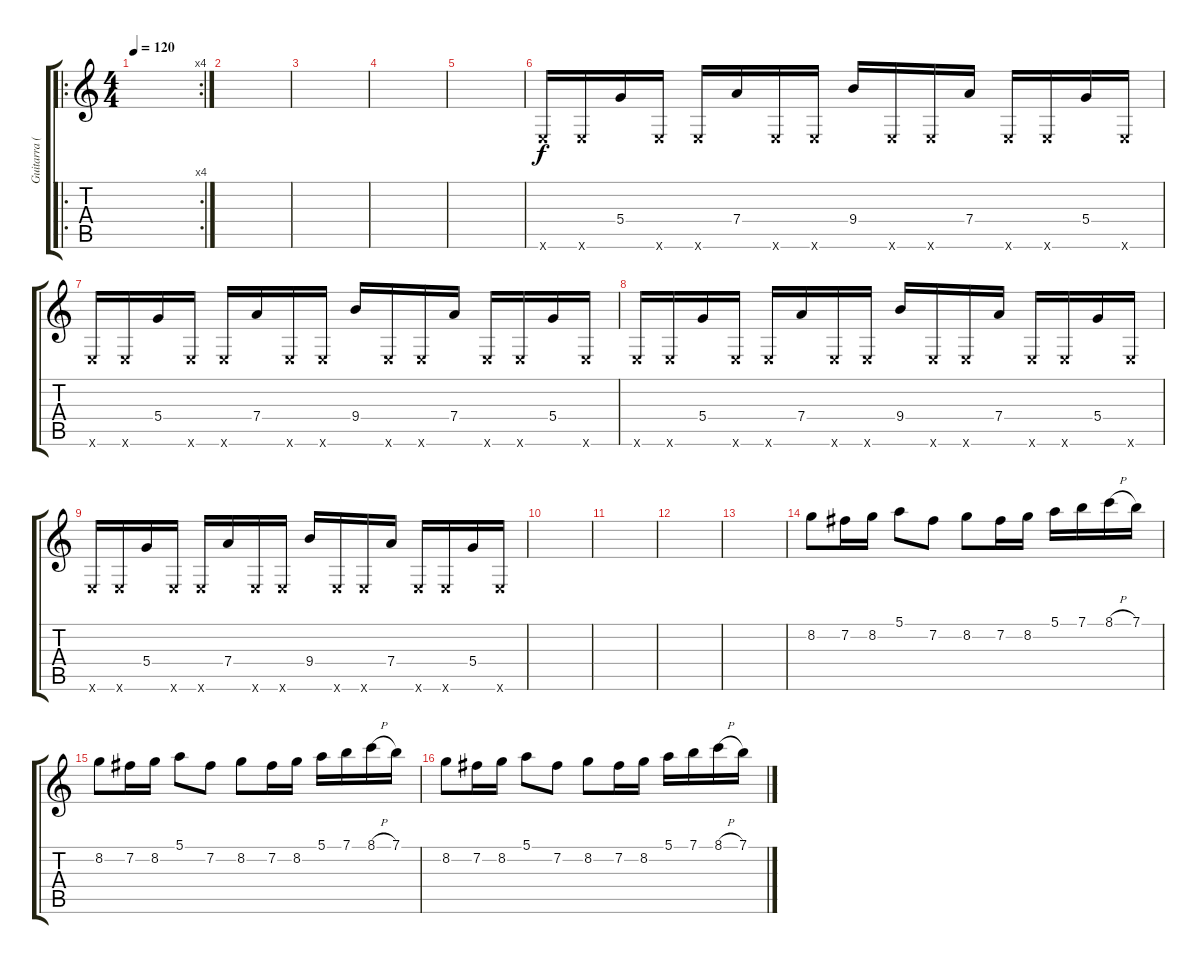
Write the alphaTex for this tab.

\track ("Guitarra (otro lead)" "Guitarra (") {instrument distortionguitar}
\staff {score tabs}
\tuning (E4 B3 G3 D3 A2 E2) {hide}
\ro
\rc 4
\ts (4 4)
\tempo 120
\clef g2
\ks c
|
|
|
|
|
0.6{x}.16 0.6{x}.16 5.4.16 0.6{x}.16 0.6{x}.16 7.4.16 0.6{x}.16 0.6{x}.16 9.4.16 0.6{x}.16 0.6{x}.16 7.4.16 0.6{x}.16 0.6{x}.16 5.4.16 0.6{x}.16 |
0.6{x}.16 0.6{x}.16 5.4.16 0.6{x}.16 0.6{x}.16 7.4.16 0.6{x}.16 0.6{x}.16 9.4.16 0.6{x}.16 0.6{x}.16 7.4.16 0.6{x}.16 0.6{x}.16 5.4.16 0.6{x}.16 |
0.6{x}.16 0.6{x}.16 5.4.16 0.6{x}.16 0.6{x}.16 7.4.16 0.6{x}.16 0.6{x}.16 9.4.16 0.6{x}.16 0.6{x}.16 7.4.16 0.6{x}.16 0.6{x}.16 5.4.16 0.6{x}.16 |
0.6{x}.16 0.6{x}.16 5.4.16 0.6{x}.16 0.6{x}.16 7.4.16 0.6{x}.16 0.6{x}.16 9.4.16 0.6{x}.16 0.6{x}.16 7.4.16 0.6{x}.16 0.6{x}.16 5.4.16 0.6{x}.16 |
|
|
|
|
8.2.8 7.2.16 8.2.16 5.1.8 7.2.8 8.2.8 7.2.16 8.2.16 5.1.16 7.1.16 8.1{h}.16 7.1.16 |
8.2.8 7.2.16 8.2.16 5.1.8 7.2.8 8.2.8 7.2.16 8.2.16 5.1.16 7.1.16 8.1{h}.16 7.1.16 |
8.2.8 7.2.16 8.2.16 5.1.8 7.2.8 8.2.8 7.2.16 8.2.16 5.1.16 7.1.16 8.1{h}.16 7.1.16
